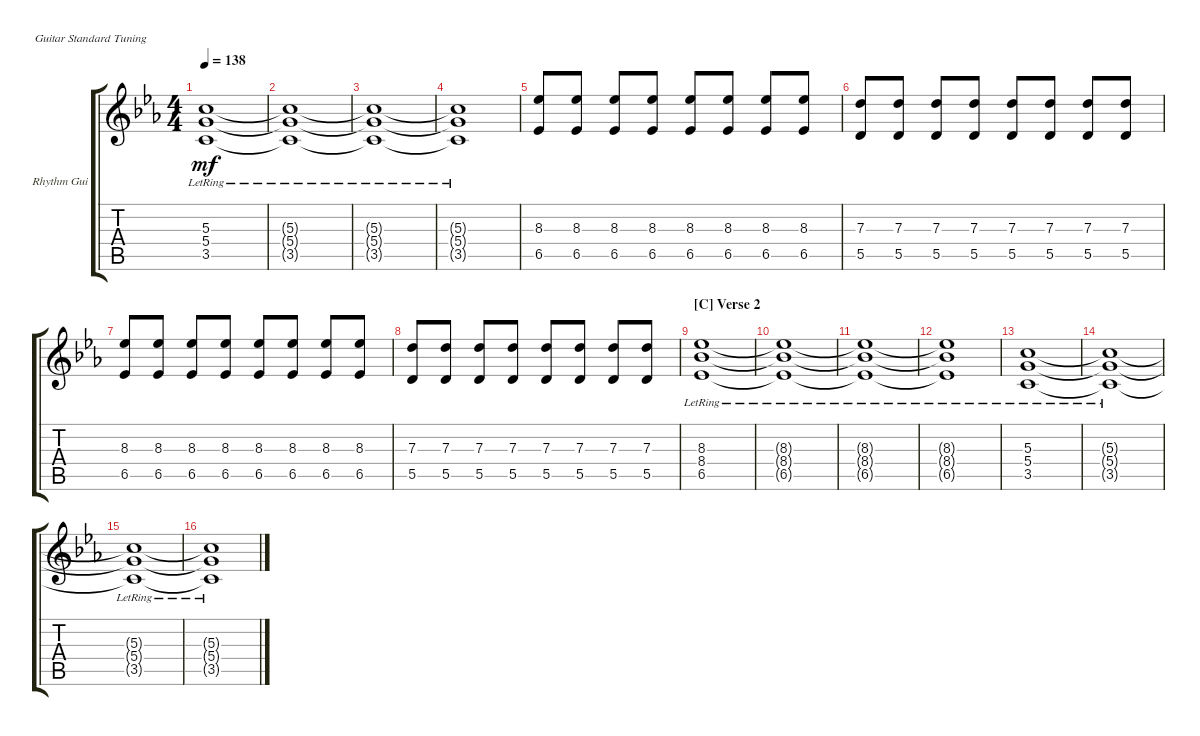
\defaultSystemsLayout 4
\bracketExtendMode groupsimilarinstruments
\firstSystemTrackNameOrientation horizontal
\otherSystemsTrackNameOrientation horizontal
\track ("Rhythm Guitar" "Rhythm Gui") {instrument electricguitarclean}
\staff {score tabs}
\tuning (E4 B3 G3 D3 A2 E2)
\ts (4 4)
\tempo 138
\clef g2
\scale
0.333333
\ks eb
(3.5{lr} 5.4{lr} 5.3{lr}).1{dy mf} |
\scale
0.333333 (3.5{lr t} 5.4{lr t} 5.3{lr t}).1 |
\scale
0.333333 (3.5{lr t} 5.4{lr t} 5.3{lr t}).1 |
\scale
0.333333 (3.5{lr t} 5.4{lr t} 5.3{lr t}).1 |
\scale
0.333333 (6.5 8.3).8 (6.5 8.3).8 (6.5 8.3).8 (6.5 8.3).8 (6.5 8.3).8 (6.5 8.3).8 (6.5 8.3).8 (6.5 8.3).8 |
\scale
0.333333 (5.5 7.3).8 (5.5 7.3).8 (5.5 7.3).8 (5.5 7.3).8 (5.5 7.3).8 (5.5 7.3).8 (5.5 7.3).8 (5.5 7.3).8 |
\scale
0.333333 (6.5 8.3).8 (6.5 8.3).8 (6.5 8.3).8 (6.5 8.3).8 (6.5 8.3).8 (6.5 8.3).8 (6.5 8.3).8 (6.5 8.3).8 |
\scale
0.333333 (5.5 7.3).8 (5.5 7.3).8 (5.5 7.3).8 (5.5 7.3).8 (5.5 7.3).8 (5.5 7.3).8 (5.5 7.3).8 (5.5 7.3).8 |
\section ("C" "Verse 2")
\scale
0.333333 (6.5{lr} 8.4{lr} 8.3{lr}).1 |
\scale
0.333333 (6.5{lr t} 8.4{lr t} 8.3{lr t}).1 |
\scale
0.333333 (6.5{lr t} 8.4{lr t} 8.3{lr t}).1 |
\scale
0.333333 (6.5{lr t} 8.4{lr t} 8.3{lr t}).1 |
\scale
0.333333 (3.5{lr} 5.4{lr} 5.3{lr}).1 |
\scale
0.333333 (3.5{lr t} 5.4{lr t} 5.3{lr t}).1 |
\scale
0.333333 (3.5{lr t} 5.4{lr t} 5.3{lr t}).1 |
\scale
0.333333 (3.5{lr t} 5.4{lr t} 5.3{lr t}).1
